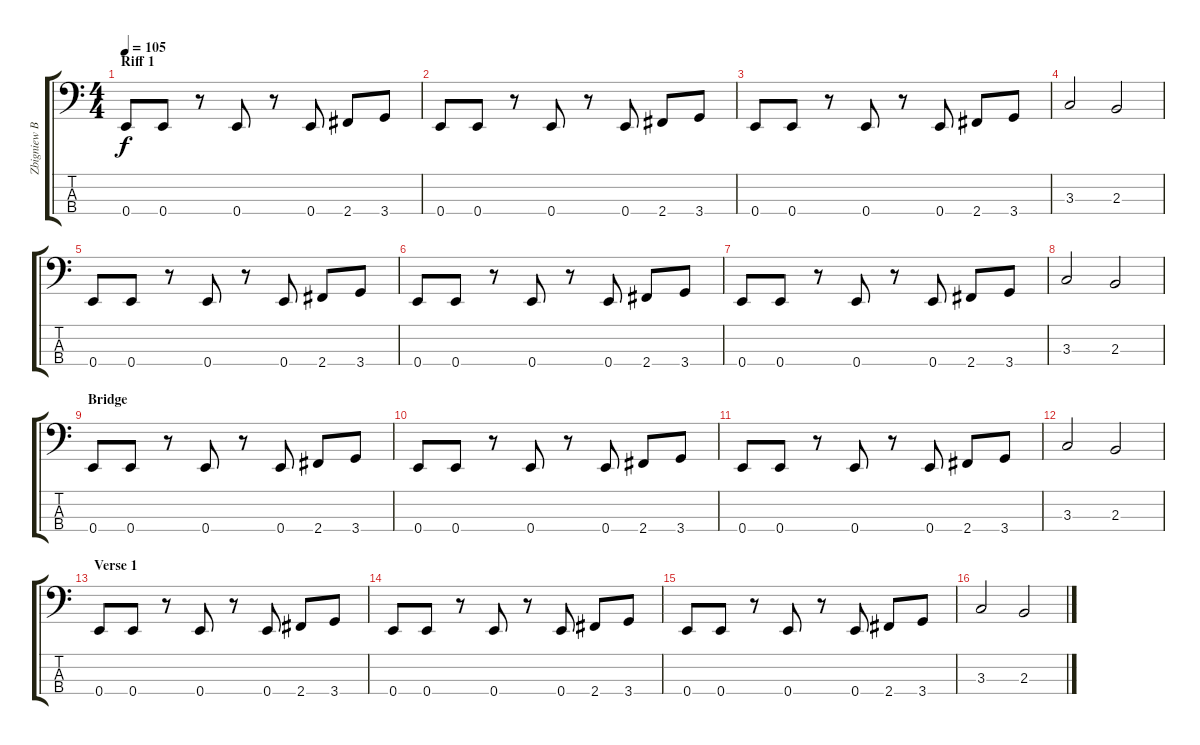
\track ("Zbigniew Bizoń (bass)" "Zbigniew B") {instrument electricbassfinger}
\staff {score tabs}
\tuning (G2 D2 A1 E1) {hide}
\ts (4 4)
\section ("" "Riff 1")
\tempo 105
\clef f4
\ks c
0.4.8{dy f} 0.4.8 r.8 0.4.8 r.8 0.4.8 2.4.8 3.4.8 |
0.4.8 0.4.8 r.8 0.4.8 r.8 0.4.8 2.4.8 3.4.8 |
0.4.8 0.4.8 r.8 0.4.8 r.8 0.4.8 2.4.8 3.4.8 |
3.3.2 2.3.2 |
0.4.8 0.4.8 r.8 0.4.8 r.8 0.4.8 2.4.8 3.4.8 |
0.4.8 0.4.8 r.8 0.4.8 r.8 0.4.8 2.4.8 3.4.8 |
0.4.8 0.4.8 r.8 0.4.8 r.8 0.4.8 2.4.8 3.4.8 |
3.3.2 2.3.2 |
\section ("" "Bridge")
0.4.8 0.4.8 r.8 0.4.8 r.8 0.4.8 2.4.8 3.4.8 |
0.4.8 0.4.8 r.8 0.4.8 r.8 0.4.8 2.4.8 3.4.8 |
0.4.8 0.4.8 r.8 0.4.8 r.8 0.4.8 2.4.8 3.4.8 |
3.3.2 2.3.2 |
\section ("" "Verse 1")
0.4.8 0.4.8 r.8 0.4.8 r.8 0.4.8 2.4.8 3.4.8 |
0.4.8 0.4.8 r.8 0.4.8 r.8 0.4.8 2.4.8 3.4.8 |
0.4.8 0.4.8 r.8 0.4.8 r.8 0.4.8 2.4.8 3.4.8 |
3.3.2 2.3.2
